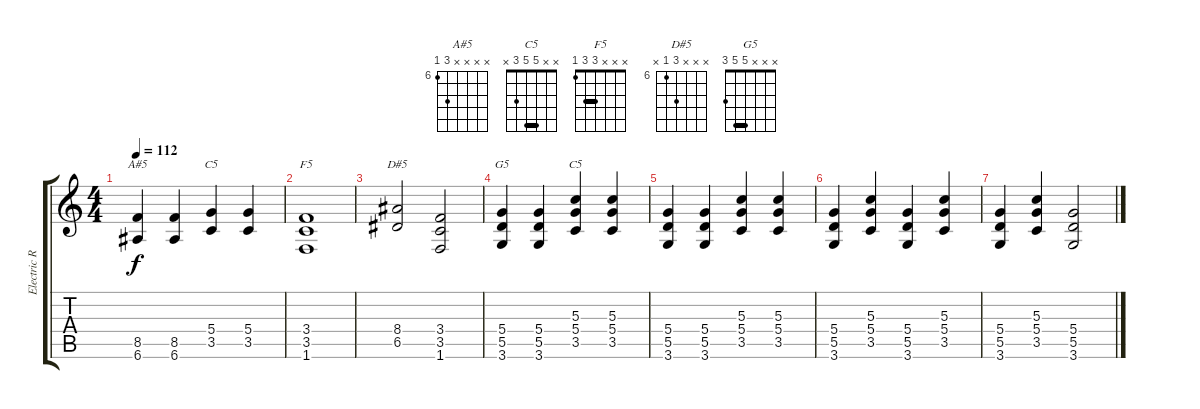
\track ("Electric Rhythm" "Electric R") {instrument distortionguitar}
\staff {score tabs}
\tuning (E4 B3 G3 D3 A2 E2) {hide}
\chord ("A#5" x x x x 8 6) {firstfret 6}
\chord ("C5" x x x 5 3 x)
\chord ("F5" x x x 3 3 1) {barre 3}
\chord ("D#5" x x x 8 6 x) {firstfret 6}
\chord ("G5" x x x 5 5 3) {barre 5}
\chord ("C5" x x 5 5 3 x) {barre 5}
\ts (4 4)
\tempo 112
\clef g2
\ks c
(8.5 6.6).4{ch "A#5" dy f} (8.5 6.6).4 (5.4 3.5).4{ch "C5"} (5.4 3.5).4 |
(3.4 3.5 1.6).1{ch "F5"} |
(8.4 6.5).2{ch "D#5"} (3.4 3.5 1.6).2 |
(5.4 5.5 3.6).4{ch "G5"} (5.4 5.5 3.6).4 (5.3 5.4 3.5).4{ch "C5"} (5.3 5.4 3.5).4 |
(5.4 5.5 3.6).4 (5.4 5.5 3.6).4 (5.3 5.4 3.5).4 (5.3 5.4 3.5).4 |
(5.4 5.5 3.6).4 (5.3 5.4 3.5).4 (5.4 5.5 3.6).4 (5.3 5.4 3.5).4 |
(5.4 5.5 3.6).4 (5.3 5.4 3.5).4 (5.4 5.5 3.6).2
